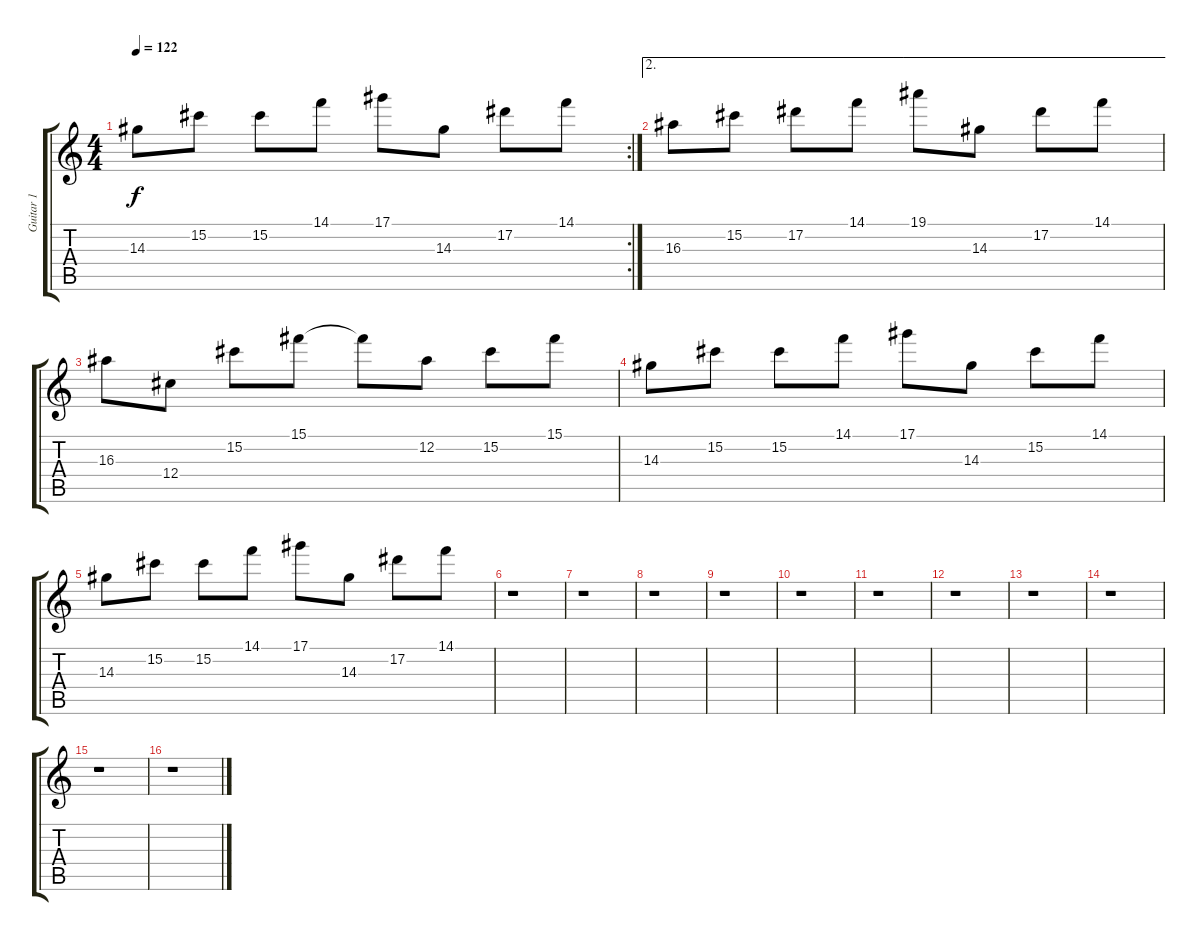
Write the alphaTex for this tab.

\track ("Guitar 1" "Guitar 1") {instrument overdrivenguitar}
\staff {score tabs}
\tuning (Eb4 Bb3 Gb3 Db3 Ab2 Db2) {hide}
\rc 2
\ts (4 4)
\tempo 122
\clef g2
\ks c
14.3.8{dy f} 15.2.8 15.2.8 14.1.8 17.1.8 14.3.8 17.2.8 14.1.8 |
\ae 2
16.3.8 15.2.8 17.2.8 14.1.8 19.1.8 14.3.8 17.2.8 14.1.8 |
16.3.8 12.4.8 15.2.8 15.1.8 15.1{t}.8 12.2.8 15.2.8 15.1.8 |
14.3.8 15.2.8 15.2.8 14.1.8 17.1.8 14.3.8 15.2.8 14.1.8 |
14.3.8 15.2.8 15.2.8 14.1.8 17.1.8 14.3.8 17.2.8 14.1.8 |
r.1 |
r.1 |
r.1 |
r.1 |
r.1 |
r.1 |
r.1 |
r.1 |
r.1 |
r.1 |
r.1
